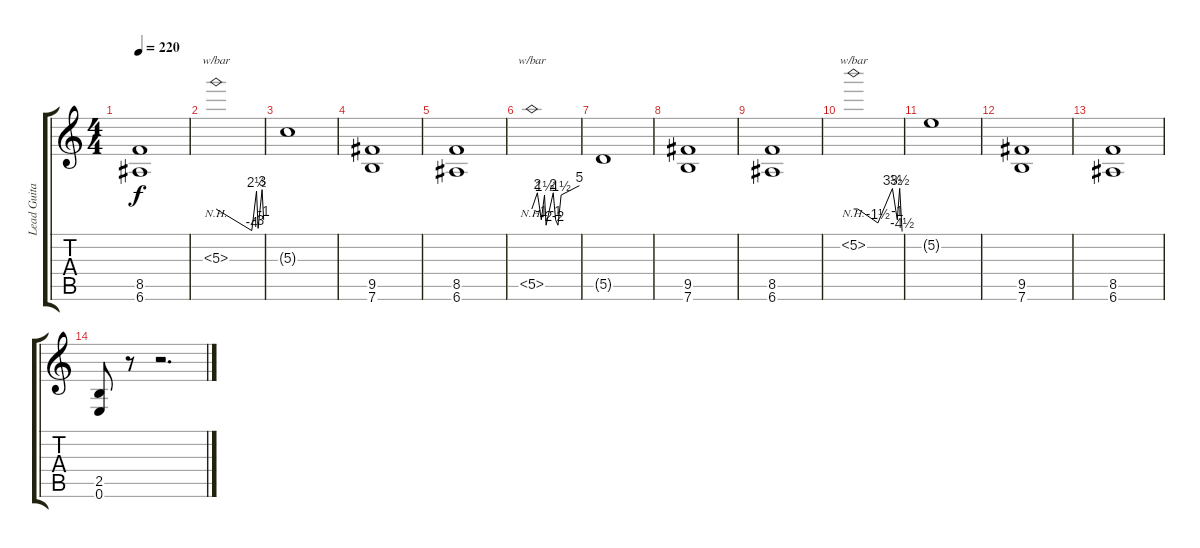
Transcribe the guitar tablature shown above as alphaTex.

\track ("Lead Guitar" "Lead Guita") {instrument distortionguitar}
\staff {score tabs}
\tuning (E4 B3 G3 D3 A2 E2) {hide}
\ts (4 4)
\tempo 220
\clef g2
\ks c
(8.5 6.6).1{dy f} |
5.3{nh}.1{tbe (custom default 0 0 45 -16 51 10 53 -12 58 12 60 -4)} |
5.3{t}.1 |
(9.5 7.6).1 |
(8.5 6.6).1 |
5.5{nh}.1{tbe (custom default 0 0 7 8 12 -4 16 6 18 -8 27 8 30 -4 33 -8 37 6 60 20)} |
5.5{t}.1 |
(9.5 7.6).1 |
(8.5 6.6).1 |
5.2{nh}.1{tbe (custom default 0 0 5 0 30 -6 48 14 54 -4 57 14 60 -18)} |
5.2{t}.1 |
(9.5 7.6).1 |
(8.5 6.6).1 |
(2.5 0.6).8 r.8 r.2{d}
